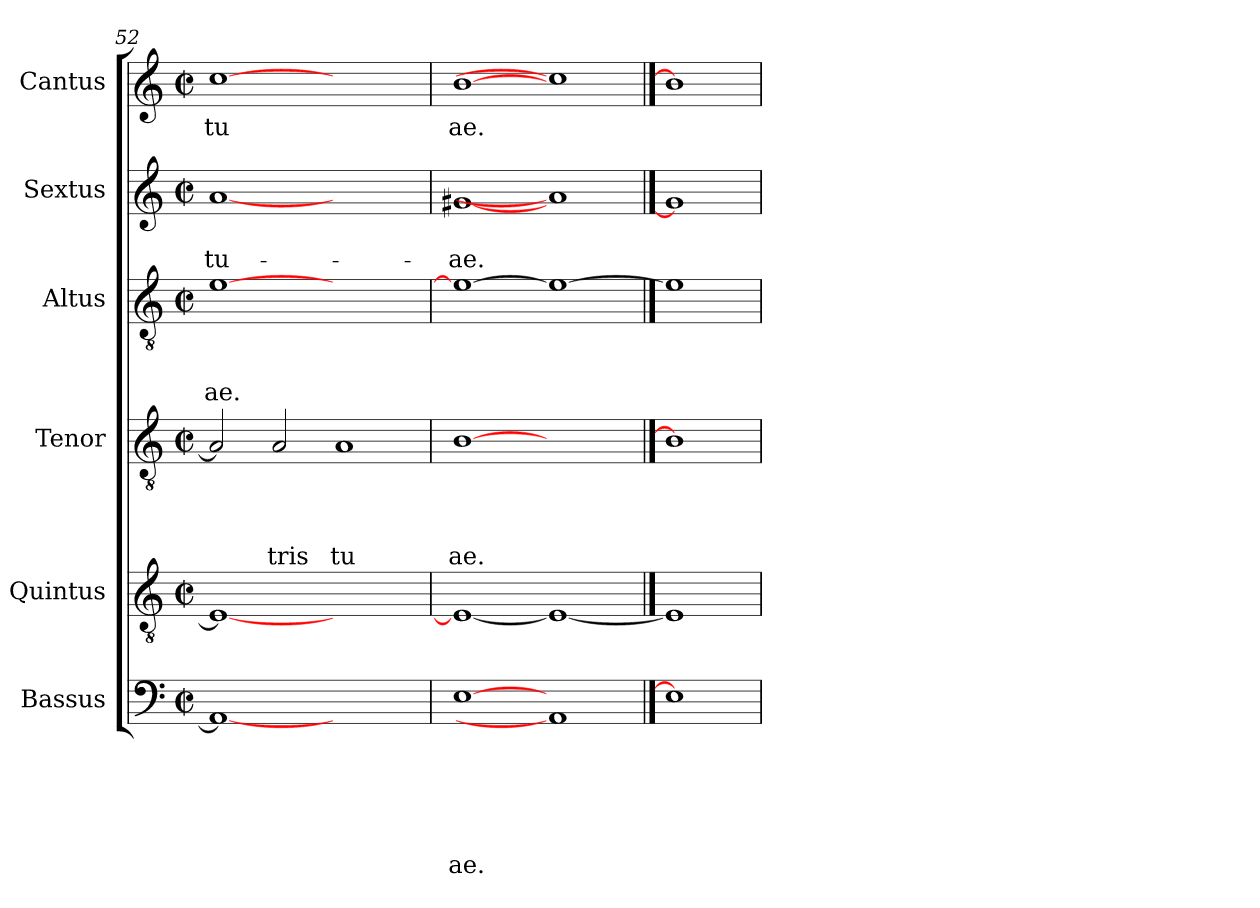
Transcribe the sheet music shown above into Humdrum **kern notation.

**kern	**text	**text	**text	**text	**text	**text	**kern	**text	**kern	**text	**text	**text	**text	**kern	**text	**text	**text	**kern	**text	**text	**kern	**text
*part6	*part6	*part6	*part6	*part6	*part6	*part6	*part5	*part5	*part4	*part4	*part4	*part4	*part4	*part3	*part3	*part3	*part3	*part2	*part2	*part2	*part1	*part1
*staff6	*staff6	*staff6	*staff6	*staff6	*staff6	*staff6	*staff5	*staff5	*staff4	*staff4	*staff4	*staff4	*staff4	*staff3	*staff3	*staff3	*staff3	*staff2	*staff2	*staff2	*staff1	*staff1
*I"Bassus	*	*	*	*	*	*	*I"Quintus	*	*I"Tenor	*	*	*	*	*I"Altus	*	*	*	*I"Sextus	*	*	*I"Cantus	*
*clefF4	*	*	*	*	*	*	*clefGv2	*	*clefGv2	*	*	*	*	*clefGv2	*	*	*	*clefG2	*	*	*clefG2	*
*k[]	*	*	*	*	*	*	*k[]	*	*k[]	*	*	*	*	*k[]	*	*	*	*k[]	*	*	*k[]	*
*C:	*	*	*	*	*	*	*C:	*	*C:	*	*	*	*	*C:	*	*	*	*C:	*	*	*C:	*
*M2/2	*	*	*	*	*	*	*M2/2	*	*M2/2	*	*	*	*	*M2/2	*	*	*	*M2/2	*	*	*M2/2	*
*met(c|)	*	*	*	*	*	*	*met(c|)	*	*met(c|)	*	*	*	*	*met(c|)	*	*	*	*met(c|)	*	*	*met(c|)	*
=52	=52	=52	=52	=52	=52	=52	=52	=52	=52	=52	=52	=52	=52	=52	=52	=52	=52	=52	=52	=52	=52	=52
!	!	!	!	!	!	!	!	!	!	!	!	!	!	!	!	!	!LO:LY:b	!	!	!LO:LY:b	!	!LO:LY:b
1AA_	.	.	.	.	.	.	1E_	.	2A/]	.	.	.	.	[>1e	.	.	-ae.	[1a	.	tu-	[1cc	tu
!	!	!	!	!	!	!	!	!	!	!	!	!	!LO:LY:b	!	!	!	!	!	!	!	!	!
.	.	.	.	.	.	.	.	.	2A/	.	.	.	tris	.	.	.	.	.	.	.	.	.
!	!	!	!	!	!	!	!	!	!	!	!	!	!LO:LY:b	!	!	!	!	!	!	!	!	!
1ryy	.	.	.	.	.	.	1ryy	.	1A	.	.	.	tu	1ryy	.	.	.	1ryy	.	.	1ryy	.
=53	=53	=53	=53	=53	=53	=53	=53	=53	=53	=53	=53	=53	=53	=53	=53	=53	=53	=53	=53	=53	=53	=53
!	!	!	!	!	!	!LO:LY:b	!	!	!	!	!	!	!LO:LY:b	!	!	!	!	!	!	!LO:LY:b	!	!LO:LY:b
[1E	.	.	.	.	.	-ae.	1E_	.	[1B	.	.	.	ae.	1e_	.	.	.	[1g#X	.	-ae.	[1b	ae.
1AA]	.	.	.	.	.	.	1E_	.	1ryy	.	.	.	.	1e_	.	.	.	1a]	.	.	1cc]	.
==54	==54	==54	==54	==54	==54	==54	==54	==54	==54	==54	==54	==54	==54	==54	==54	==54	==54	==54	==54	==54	==54	==54
1E]	.	.	.	.	.	.	1E]	.	1B]	.	.	.	.	1e]	.	.	.	1g#]	.	.	1b]	.
=	=	=	=	=	=	=	=	=	=	=	=	=	=	=	=	=	=	=	=	=	=	=
*-	*-	*-	*-	*-	*-	*-	*-	*-	*-	*-	*-	*-	*-	*-	*-	*-	*-	*-	*-	*-	*-	*-
